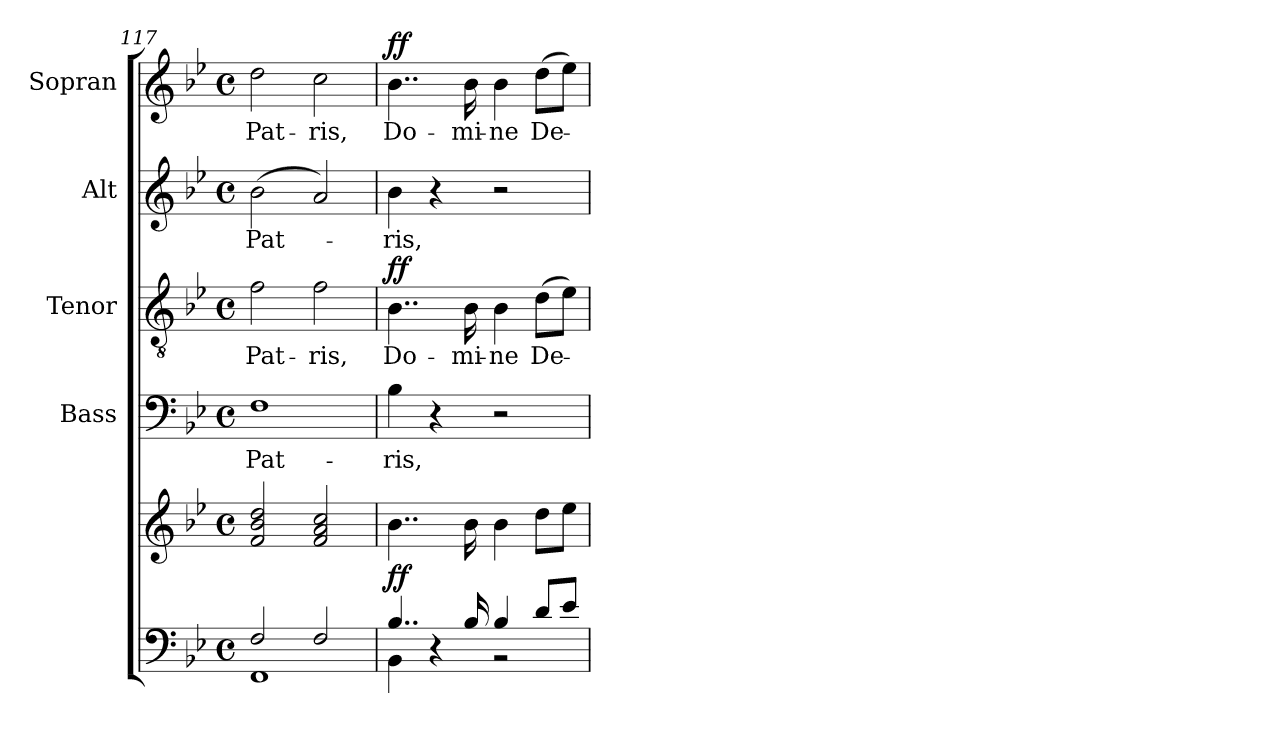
**kern	**kern	**dynam	**kern	**text	**kern	**text	**dynam	**kern	**text	**kern	**text	**dynam
*part5	*part5	*part5	*part4	*part4	*part3	*part3	*part3	*part2	*part2	*part1	*part1	*part1
*staff6	*staff5	*staff5/6	*staff4	*staff4	*staff3	*staff3	*staff3	*staff2	*staff2	*staff1	*staff1	*staff1
*	*	*	*I"Bass	*	*I"Tenor	*	*	*I"Alt	*	*I"Sopran	*	*
*	*	*	*I'B.	*	*I'T.	*	*	*I'A.	*	*I'S.	*	*
*clefF4	*clefG2	*	*clefF4	*	*clefGv2	*	*	*clefG2	*	*clefG2	*	*
*k[b-e-]	*k[b-e-]	*	*k[b-e-]	*	*k[b-e-]	*	*	*k[b-e-]	*	*k[b-e-]	*	*
*B-:	*B-:	*	*B-:	*	*B-:	*	*	*B-:	*	*B-:	*	*
*M4/4	*M4/4	*	*M4/4	*	*M4/4	*	*	*M4/4	*	*M4/4	*	*
*met(c)	*met(c)	*	*met(c)	*	*met(c)	*	*	*met(c)	*	*met(c)	*	*
=117	=117	=117	=117	=117	=117	=117	=117	=117	=117	=117	=117	=117
*^	*	*	*	*	*	*	*	*	*	*	*	*
!	!	!	!	!	!LO:LY:b	!	!LO:LY:b	!	!	!LO:LY:b	!	!LO:LY:b	!
2F/	1FF	2f/ 2b-/ 2dd/	.	1F	Pat-	2f\	Pat-	.	(>2b-\	Pat-	2dd\	Pat-	.
!	!	!	!	!	!	!	!LO:LY:b	!	!	!	!	!LO:LY:b	!
2F/	.	2f/ 2a/ 2cc/	.	.	.	2f\	-ris,	.	2a/)	.	2cc\	-ris,	.
=118	=118	=118	=118	=118	=118	=118	=118	=118	=118	=118	=118	=118	=118
!	!	!	!LO:DY:b	!	!LO:LY:b	!	!LO:LY:b	!LO:DY:a	!	!LO:LY:b	!	!LO:LY:b	!LO:DY:a
4..B-/	4BB-\	4..b-\	ff	4B-\	-ris,	4..B-\	Do-	ff	4b-\	-ris,	4..b-\	Do-	ff
.	4rC	.	.	4r	.	.	.	.	4r	.	.	.	.
!	!	!	!	!	!	!	!LO:LY:b	!	!	!	!	!LO:LY:b	!
16B-/	.	16b-\	.	.	.	16B-\	-mi-	.	.	.	16b-\	-mi-	.
!	!	!	!	!	!	!	!LO:LY:b	!	!	!	!	!LO:LY:b	!
4B-/	2rBB	4b-\	.	2r	.	4B-\	-ne	.	2r	.	4b-\	-ne	.
!	!	!	!	!	!	!	!LO:LY:b	!	!	!	!	!LO:LY:b	!
8d/L	.	8dd\L	.	.	.	(>8d\L	De-	.	.	.	(>8dd\L	De-	.
8e-/J	.	8ee-\J	.	.	.	8e-\J)	.	.	.	.	8ee-\J)	.	.
*v	*v	*	*	*	*	*	*	*	*	*	*	*	*
=	=	=	=	=	=	=	=	=	=	=	=	=
*-	*-	*-	*-	*-	*-	*-	*-	*-	*-	*-	*-	*-
